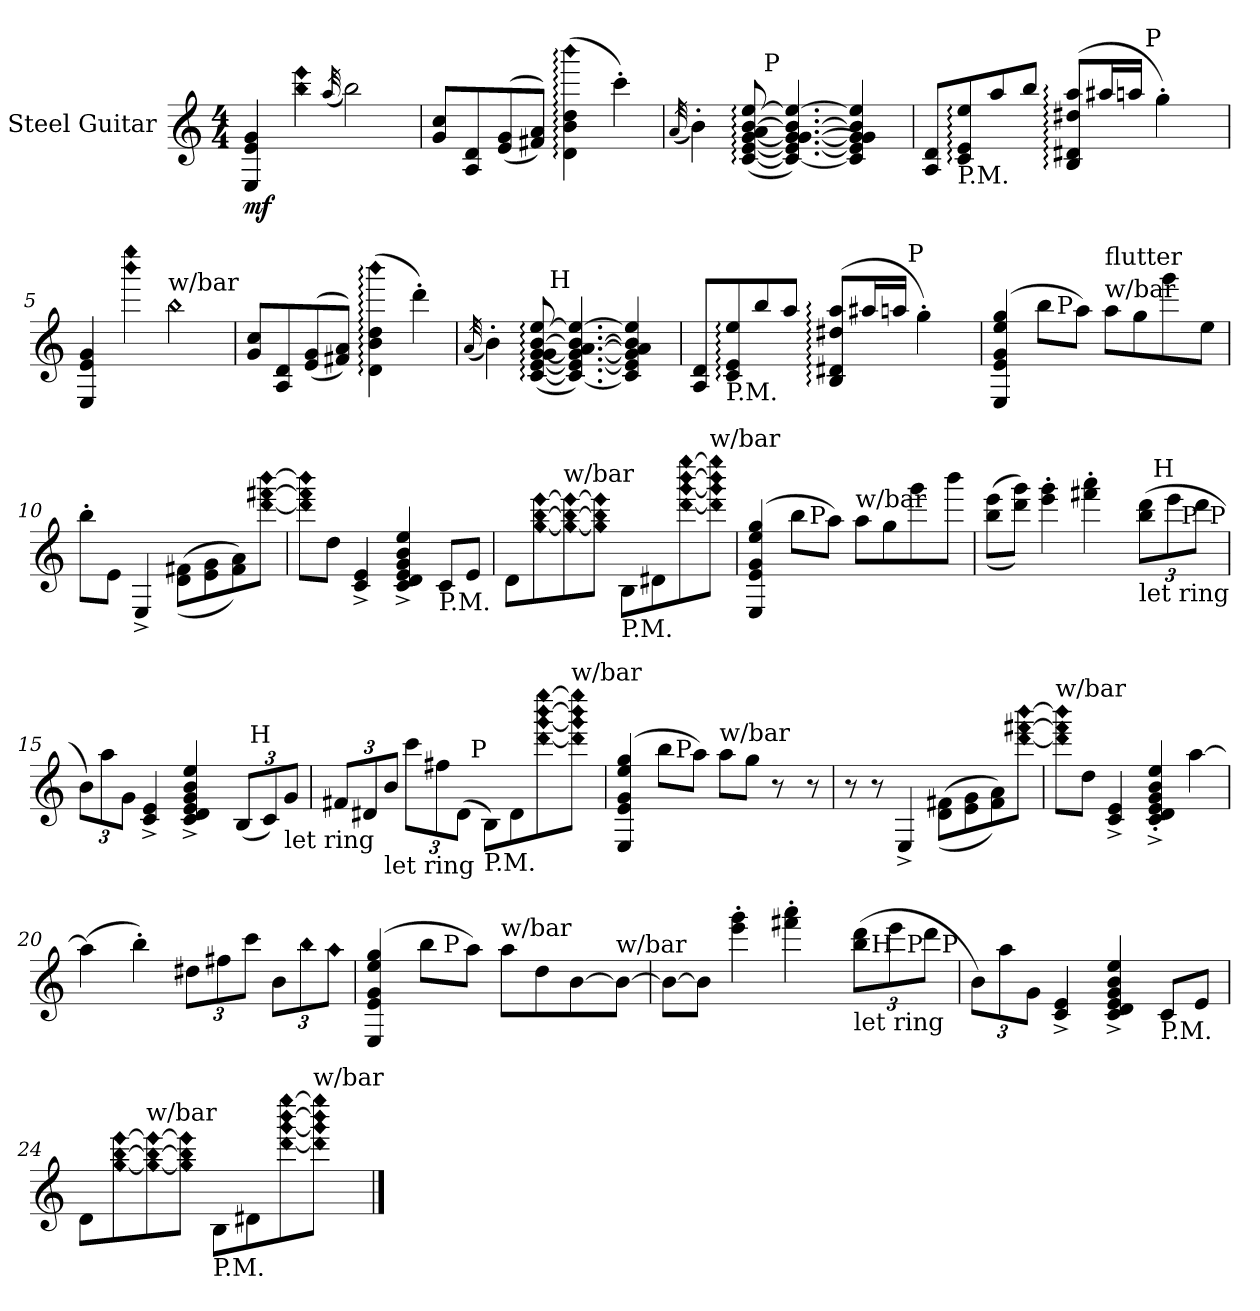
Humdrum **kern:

**kern	**dynam
*part1	*part1
*staff1	*staff1
*I"Steel Guitar	*
*I's.guit.	*
*clefG2	*
*ITrd7c12	*
*k[]	*
*C:	*
*M4/4	*
*MM160	*
=1	=1
!	!LO:DY:b
4EE/ 4E/ 4G/	mf
!LO:N:n=1:head=diamond	!
!LO:N:n=2:head=diamond	!
4b\ 4ee\	.
(32qa/	.
2b\)	.
=2	=2
8G/ 8c/L	.
8AA/ 8D/	.
((8E/ 8G/	.
8F#X/ 8A/J))	.
!LO:N:n=4:head=diamond	!
(4D\:: 4B\:: 4d\:: 4bb\::	.
4cc'\)	.
=3	=3
(32qA/	.
*^	*
4B'\)	4ryy	.
([8C/:: [8E/:: [8G/:: 8A/:: [8B/:: [8e/::	16ryy	.
!	!LO:TX:a:t=P	!
.	2ryy	.
4.C/_ 4.E/_ 4.G/_ [4.G/ 4.B/_ 4.e/_)	.	.
4C/] 4E/] 4G/] 4G/] 4B/] 4e/]	.	.
.	8.ryy	.
=4	=4	=4
8AA/ 8D/L	3%2ryy	.
!LO:TX:b:t=P.M.	!	!
8C/:: 8E/:: 8e/::	.	.
8a/	.	.
8b/J	.	.
(8BB/:: 8D#X/:: 8d#X/:: 8a/::L	.	.
16a#X/L	.	.
.	24.ryy	.
16an/JJ	.	.
!	!LO:TX:a:t=P	!
.	6ryy	.
4g'\)	.	.
.	12ryy	.
.	48ryy	.
*v	*v	*
!!LO:LB:g=z
=5	=5
4EE/ 4E/ 4G/	.
!LO:N:n=1:head=diamond	!
!LO:N:n=2:head=diamond	!
4bb\ 4eee\	.
!LO:TX:a:t=w/bar	!
!LO:N:head=diamond	!
2b\	.
=6	=6
8G/ 8c/L	.
8AA/ 8D/	.
((8E/ 8G/	.
8F#X/ 8A/J))	.
!LO:N:n=4:head=diamond	!
(4D\:: 4B\:: 4d\:: 4bb\::	.
4dd'\)	.
=7	=7
(32qA/	.
*^	*
4B'\)	4ryy	.
([8C/:: [8E/:: [8G/:: 8G/:: [8B/:: [8e/::	16ryy	.
!	!LO:TX:a:t=H	!
.	2ryy	.
4.C/_ 4.E/_ 4.G/_ [4.A/ 4.B/_ 4.e/_)	.	.
4C/] 4E/] 4G/] 4A/] 4B/] 4e/]	.	.
.	8.ryy	.
=8	=8	=8
8AA/ 8D/L	3%2ryy	.
!LO:TX:b:t=P.M.	!	!
8C/:: 8E/:: 8e/::	.	.
8b/	.	.
8a/J	.	.
(8BB/:: 8D#X/:: 8d#X/:: 8a/::L	.	.
16a#X/L	.	.
.	24.ryy	.
16an/JJ	.	.
!	!LO:TX:a:t=P	!
.	6ryy	.
4g'\)	.	.
.	12ryy	.
.	48ryy	.
!!LO:LB:g=z	!!
=9	=9	=9
(4EE/ 4E/ 4G/ 4e/ 4g/	4ryy	.
8b\L	16ryy	.
!	!LO:TX:a:t=P	!
.	2ryy	.
8a\J)	.	.
!LO:TX:a:t=flutter	!	!
!LO:TX:a:t=w/bar	!	!
8a\L	.	.
8g\	.	.
8gg\	.	.
.	8.ryy	.
8e\J	.	.
=10	=10	=10
!LO:N:head=diamond	!	!
*v	*v	*
8b'\L	.
8E\J	.
4EE^/	.
((8D\ 8F#X\L	.
8E\ 8G\	.
8F#\ 8A\))	.
!LO:N:n=1:head=diamond	!
!LO:N:n=2:head=diamond	!
!LO:N:n=3:head=diamond	!
[8dd\ [8ff#X\ [8bb\J	.
=11	=11
!LO:N:n=1:head=diamond	!
!LO:N:n=2:head=diamond	!
!LO:N:n=3:head=diamond	!
8dd\] 8ff#\] 8bb\]L	.
8d\J	.
4C/^ 4E/^	.
4C/^ 4D/^ 4E/^ 4G/^ 4B/^ 4e/^	.
!LO:TX:b:t=P.M.	!
8C/L	.
8E/J	.
=12	=12
8D\L	.
!LO:N:n=1:head=diamond	!
!LO:N:n=2:head=diamond	!
!LO:N:n=3:head=diamond	!
[8g\ [8b\ [8ee\	.
!LO:TX:a:t=w/bar	!
!LO:N:n=1:head=diamond	!
!LO:N:n=2:head=diamond	!
!LO:N:n=3:head=diamond	!
8g\_ 8b\_ 8ee\_	.
!LO:N:n=1:head=diamond	!
!LO:N:n=2:head=diamond	!
!LO:N:n=3:head=diamond	!
8g\] 8b\] 8ee\]J	.
!LO:TX:b:t=P.M.	!
8BB\L	.
8D#X\	.
!LO:N:n=1:head=diamond	!
!LO:N:n=2:head=diamond	!
!LO:N:n=3:head=diamond	!
!LO:N:n=4:head=diamond	!
[8dd\ [8gg\ [8bb\ [8eee\	.
!LO:TX:a:t=w/bar	!
!LO:N:n=1:head=diamond	!
!LO:N:n=2:head=diamond	!
!LO:N:n=3:head=diamond	!
!LO:N:n=4:head=diamond	!
8dd\] 8gg\] 8bb\] 8eee\]J	.
=13	=13
*^	*
(4EE/ 4E/ 4G/ 4e/ 4g/	4ryy	.
8b\L	16ryy	.
!	!LO:TX:a:t=P	!
.	2ryy	.
8a\J)	.	.
!LO:TX:a:t=w/bar	!	!
8a\L	.	.
8g\	.	.
8gg\	.	.
.	8.ryy	.
8bb\J	.	.
!!LO:LB:g=z	!!
=14	=14	=14
*	*^	*
((8b\ 8ee\L	3%2ryy	2..ryy	.
8dd\ 8gg\J))	.	.	.
4ee\' 4gg\'	.	.	.
4ff#X\' 4aa\'	.	.	.
.	12.ryy	.	.
*Xbrackettup	*	*	*
!LO:TX:b:t=let ring	!	!	!
(12b\ 12dd\L	.	.	.
!	!LO:TX:a:t=H	!	!
.	6ryy	.	.
12ee\	.	.	.
!	!	!LO:TX:a:t=P	!
.	.	8ryy	.
12dd\J	.	.	.
!	!LO:TX:a:t=P	!	!
.	24ryy	.	.
*	*v	*v	*
=15	=15	=15
12B\L)	3%2ryy	.
12a\	.	.
12G\J	.	.
4C/^ 4E/^	.	.
4C/^ 4D/^ 4E/^ 4G/^ 4B/^ 4e/^	.	.
.	12.ryy	.
(12BB/L	.	.
!	!LO:TX:a:t=H	!
.	6ryy	.
12C/)	.	.
!LO:TX:b:t=let ring	!	!
12G/J	.	.
.	24ryy	.
=16	=16	=16
12F#X/L	3ryy	.
12D#X/	.	.
!LO:TX:b:t=let ring	!	!
12B/J	.	.
12cc\L	.	.
12f#X\	12.ryy	.
(12D#\J	.	.
!	!LO:TX:a:t=P	!
.	3ryy	.
!LO:TX:b:t=P.M.	!	!
8BB\L)	.	.
8D#\	.	.
!LO:N:n=1:head=diamond	!	!
!LO:N:n=2:head=diamond	!	!
!LO:N:n=3:head=diamond	!	!
!LO:N:n=4:head=diamond	!	!
[8dd\ [8gg\ [8bb\ [8eee\	.	.
.	6ryy	.
!LO:TX:a:t=w/bar	!	!
!LO:N:n=1:head=diamond	!	!
!LO:N:n=2:head=diamond	!	!
!LO:N:n=3:head=diamond	!	!
!LO:N:n=4:head=diamond	!	!
8dd\] 8gg\] 8bb\] 8eee\]J	.	.
.	24ryy	.
=17	=17	=17
(4EE/ 4E/ 4G/ 4e/ 4g/	4ryy	.
8b\L	16ryy	.
!	!LO:TX:a:t=P	!
.	2ryy	.
8a\J)	.	.
!LO:TX:a:t=w/bar	!	!
8a\L	.	.
8g\J	.	.
8r	.	.
.	8.ryy	.
8r	.	.
*v	*v	*
!!LO:LB:g=z
=18	=18
8r	.
8r	.
4EE^/	.
((8D\ 8F#X\L	.
8E\ 8G\	.
8F#\ 8A\))	.
!LO:N:n=1:head=diamond	!
!LO:N:n=2:head=diamond	!
!LO:N:n=3:head=diamond	!
[8dd\ [8ff#X\ [8bb\J	.
=19	=19
!LO:TX:a:t=w/bar	!
!LO:N:n=1:head=diamond	!
!LO:N:n=2:head=diamond	!
!LO:N:n=3:head=diamond	!
8dd\] 8ff#\] 8bb\]L	.
8d\J	.
4C/^ 4E/^	.
4C/'^ 4D/'^ 4E/'^ 4G/'^ 4B/'^ 4e/'^	.
[4a\	.
=20	=20
(4a\]	.
4b'\)	.
12d#X\L	.
12f#X\	.
12cc\J	.
12B\L	.
!LO:N:head=diamond	!
12b\	.
!LO:N:head=diamond	!
12a\J	.
=21	=21
*^	*
(4EE/ 4E/ 4G/ 4e/ 4g/	4ryy	.
8b\L	16ryy	.
!	!LO:TX:a:t=P	!
.	2ryy	.
8a\J)	.	.
!LO:TX:a:t=w/bar	!	!
8a\L	.	.
8d\	.	.
[8B\	.	.
.	8.ryy	.
!LO:TX:a:t=w/bar	!	!
8B\J_	.	.
!!LO:LB:g=z	!!
=22	=22	=22
*	*^	*
8B\L_	3%2ryy	2..ryy	.
8B\J]	.	.	.
4ee\' 4gg\'	.	.	.
4ff#X\' 4aa\'	.	.	.
.	12.ryy	.	.
!LO:TX:b:t=let ring	!	!	!
(12b\ 12dd\L	.	.	.
!	!LO:TX:a:t=H	!	!
.	6ryy	.	.
12ee\	.	.	.
!	!	!LO:TX:a:t=P	!
.	.	8ryy	.
12dd\J	.	.	.
!	!LO:TX:a:t=P	!	!
.	24ryy	.	.
*v	*v	*v	*
=23	=23
12B\L)	.
12a\	.
12G\J	.
4C/^ 4E/^	.
4C/^ 4D/^ 4E/^ 4G/^ 4B/^ 4e/^	.
!LO:TX:b:t=P.M.	!
8C/L	.
8E/J	.
=24	=24
8D\L	.
!LO:N:n=1:head=diamond	!
!LO:N:n=2:head=diamond	!
!LO:N:n=3:head=diamond	!
[8g\ [8b\ [8ee\	.
!LO:TX:a:t=w/bar	!
!LO:N:n=1:head=diamond	!
!LO:N:n=2:head=diamond	!
!LO:N:n=3:head=diamond	!
8g\_ 8b\_ 8ee\_	.
!LO:N:n=1:head=diamond	!
!LO:N:n=2:head=diamond	!
!LO:N:n=3:head=diamond	!
8g\] 8b\] 8ee\]J	.
!LO:TX:b:t=P.M.	!
8BB\L	.
8D#X\	.
!LO:N:n=1:head=diamond	!
!LO:N:n=2:head=diamond	!
!LO:N:n=3:head=diamond	!
!LO:N:n=4:head=diamond	!
[8dd\ [8gg\ [8bb\ [8eee\	.
!LO:TX:a:t=w/bar	!
!LO:N:n=1:head=diamond	!
!LO:N:n=2:head=diamond	!
!LO:N:n=3:head=diamond	!
!LO:N:n=4:head=diamond	!
8dd\] 8gg\] 8bb\] 8eee\]J	.
==	==
*-	*-
